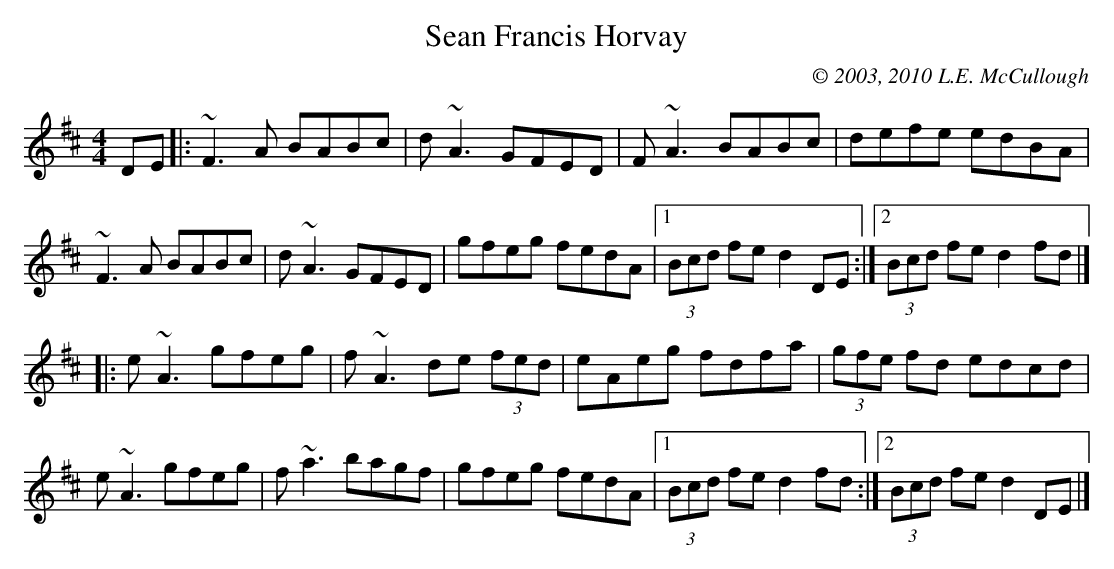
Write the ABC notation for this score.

X:1
T:Sean Francis Horvay
C:© 2003, 2010 L.E. McCullough
M:4/4
L:1/8
K:D
DE|:~F3A BABc|d~A3 GFED|F~A3 BABc|defe edBA|
~F3A BABc|d~A3 GFED|gfeg fedA|1 (3Bcd fe d2DE:|2 (3Bcd fe d2fd|]
|:e~A3 gfeg|f~A3 de (3fed|eAeg fdfa|(3gfe fd edcd|
e~A3 gfeg|f~a3 bagf|gfeg fedA|1 (3Bcd fe d2fd:|2 (3Bcd fe d2DE|]
